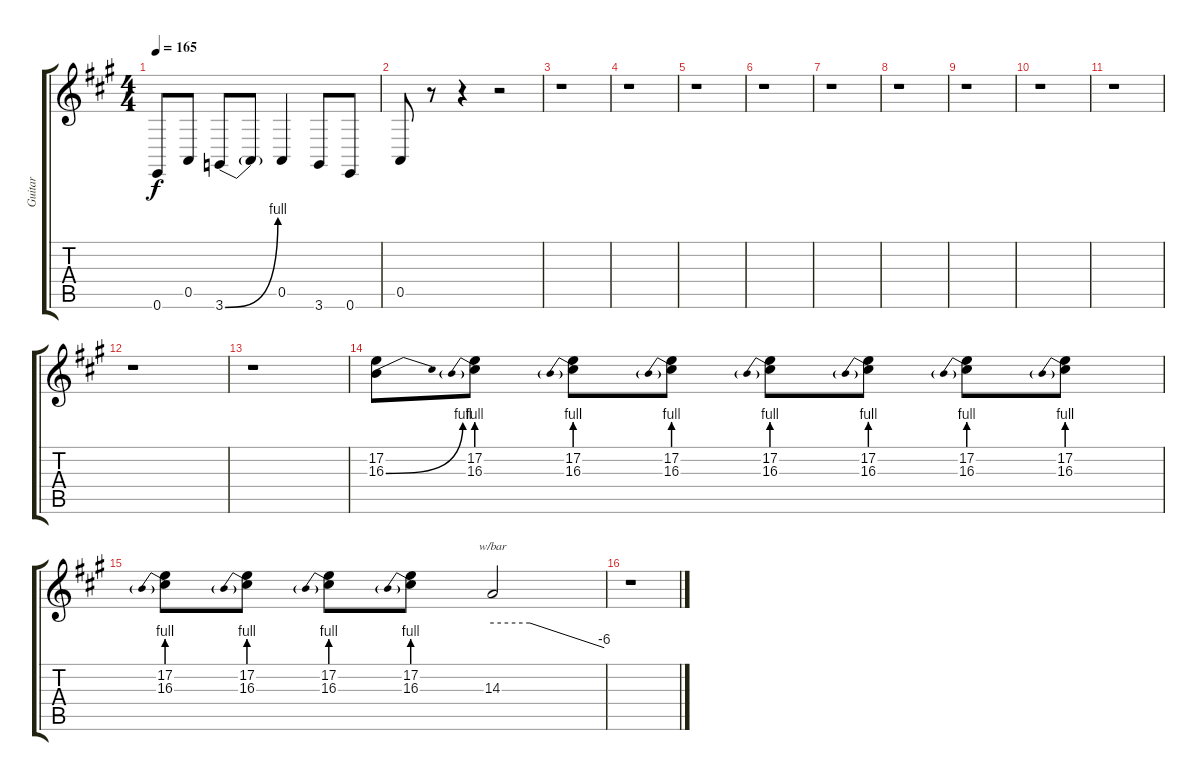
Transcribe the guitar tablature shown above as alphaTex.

\track ("Guitar" "Guitar") {instrument lead2sawtooth}
\staff {score tabs}
\tuning (E4 B3 G3 D3 A2 E2) {hide}
\ts (4 4)
\tempo 165
\clef g2
\ks a
0.6.8{dy f} 0.5.8 3.6{be (bend 0 0 60 4)}.8 3.6{t}.8 0.5.4 3.6.8 0.6.8 |
0.5.8 r.8 r.4 r.2 |
r.1 |
r.1 |
r.1 |
r.1 |
r.1 |
r.1 |
r.1 |
r.1 |
r.1 |
r.1 |
r.1 |
(17.2 16.3{be (bend 0 0 60 4)}).8 (17.2 16.3{be (prebend 0 4 60 4)}).8 (17.2 16.3{be (prebend 0 4 60 4)}).8 (17.2 16.3{be (prebend 0 4 60 4)}).8 (17.2 16.3{be (prebend 0 4 60 4)}).8 (17.2 16.3{be (prebend 0 4 60 4)}).8 (17.2 16.3{be (prebend 0 4 60 4)}).8 (17.2 16.3{be (prebend 0 4 60 4)}).8 |
(17.2 16.3{be (prebend 0 4 60 4)}).8 (17.2 16.3{be (prebend 0 4 60 4)}).8 (17.2 16.3{be (prebend 0 4 60 4)}).8 (17.2 16.3{be (prebend 0 4 60 4)}).8 14.3.2{tbe (custom default 0 0 20 0 60 -24)} |
r.1
